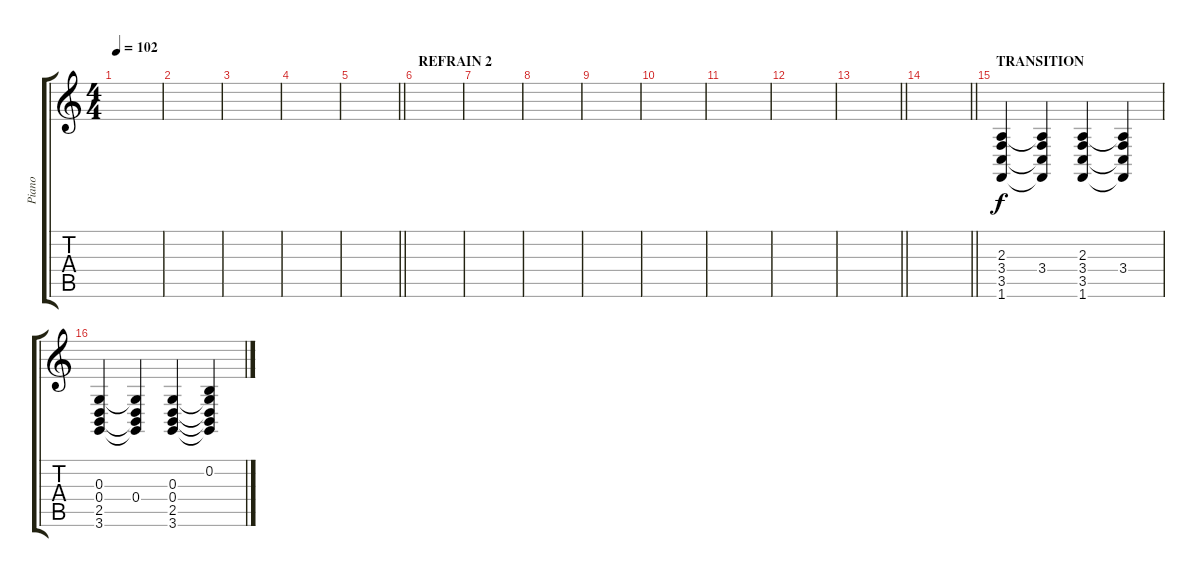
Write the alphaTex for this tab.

\track ("Piano" "Piano") {instrument acousticgrandpiano}
\staff {score tabs}
\tuning (E4 B3 G3 D3 A2 E2) {hide}
\ts (4 4)
\tempo 102
\clef g2
\ks c
|
|
|
|
\barLineRight lightlight
|
\section ("" "REFRAIN 2")
|
|
|
|
|
|
|
\barLineRight lightlight
|
\barLineRight lightlight
|
\section ("" "TRANSITION")
(2.3 3.4 3.5 1.6).4 (2.3{t} 3.4 3.5{t} 1.6{t}).4 (2.3 3.4 3.5 1.6).4 (2.3{t} 3.4 3.5{t} 1.6{t}).4 |
(0.3 0.4 2.5 3.6).4 (0.3{t} 0.4 2.5{t} 3.6{t}).4 (0.3 0.4 2.5 3.6).4 (0.2 0.3{t} 0.4{t} 2.5{t} 3.6{t}).4
